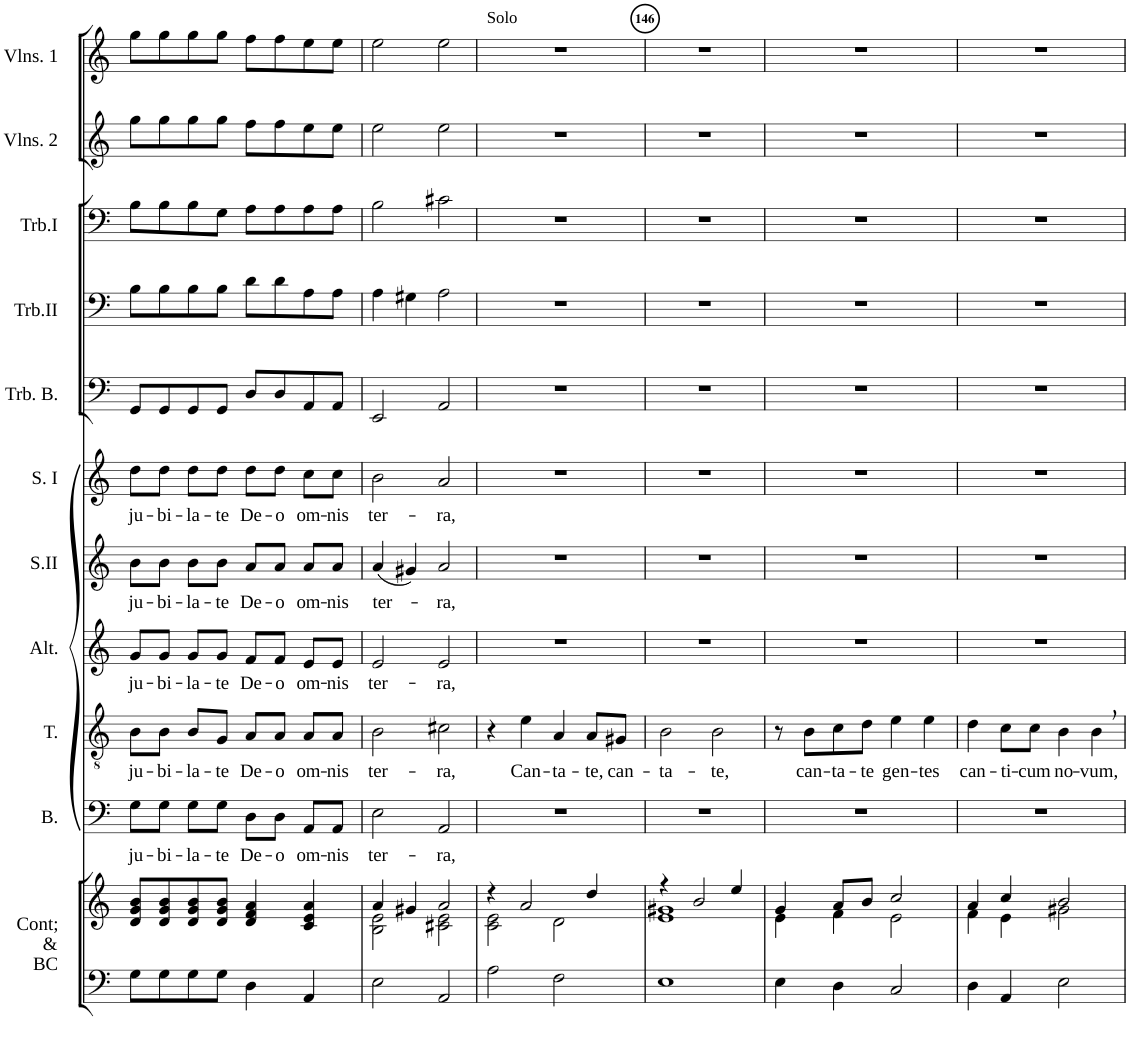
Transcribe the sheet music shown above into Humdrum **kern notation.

**kern	**kern	**kern	**text	**kern	**text	**kern	**text	**kern	**text	**kern	**text	**kern	**kern	**kern	**kern	**kern
*part11	*part11	*part10	*part10	*part9	*part9	*part8	*part8	*part7	*part7	*part6	*part6	*part5	*part4	*part3	*part2	*part1
*staff12	*staff11	*staff10	*staff10	*staff9	*staff9	*staff8	*staff8	*staff7	*staff7	*staff6	*staff6	*staff5	*staff4	*staff3	*staff2	*staff1
*I"Continuo &amp; Basse Continue	*	*I"Basse	*	*I"Ténor	*	*I"Alto	*	*I"Soprano II	*	*I"Soprane I	*	*I"Trombone Basse	*I"Trombone II	*I"Trombone I	*I"Deuxièmes Violons	*I"Premiers Violons
*I'Cont; &amp; BC	*	*I'B.	*	*I'T.	*	*I'Alt.	*	*I'S.II	*	*I'S. I	*	*I'Trb. B.	*I'Trb.II	*I'Trb.I	*I'Vlns. 2	*I'Vlns. 1
!!LO:PB:g=z
*clefF4	*clefG2	*clefF4	*	*clefGv2	*	*clefG2	*	*clefG2	*	*clefG2	*	*clefF4	*clefF4	*clefF4	*clefG2	*clefG2
*k[]	*k[]	*k[]	*	*k[]	*	*k[]	*	*k[]	*	*k[]	*	*k[]	*k[]	*k[]	*k[]	*k[]
*M4/4	*M4/4	*M4/4	*	*M4/4	*	*M4/4	*	*M4/4	*	*M4/4	*	*M4/4	*M4/4	*M4/4	*M4/4	*M4/4
*met(c)	*met(c)	*met(c)	*	*met(c)	*	*met(c)	*	*met(c)	*	*met(c)	*	*met(c)	*met(c)	*met(c)	*met(c)	*met(c)
=143	=143	=143	=143	=143	=143	=143	=143	=143	=143	=143	=143	=143	=143	=143	=143	=143
!	!	!	!LO:LY:b	!	!LO:LY:b	!	!LO:LY:b	!	!LO:LY:b	!	!LO:LY:b	!	!	!	!	!
8G\L	8d/ 8g/ 8b/L	8G\L	ju-	8B\L	ju-	8g/L	ju-	8b\L	ju-	8dd\L	ju-	8GG/L	8B\L	8B\L	8gg\L	8gg\L
!	!	!	!LO:LY:b	!	!LO:LY:b	!	!LO:LY:b	!	!LO:LY:b	!	!LO:LY:b	!	!	!	!	!
8G\	8d/ 8g/ 8b/	8G\J	-bi-	8B\J	-bi-	8g/J	-bi-	8b\J	-bi-	8dd\J	-bi-	8GG/	8B\	8B\	8gg\	8gg\
!	!	!	!LO:LY:b	!	!LO:LY:b	!	!LO:LY:b	!	!LO:LY:b	!	!LO:LY:b	!	!	!	!	!
8G\	8d/ 8g/ 8b/	8G\L	-la-	8B/L	-la-	8g/L	-la-	8b\L	-la-	8dd\L	-la-	8GG/	8B\	8B\	8gg\	8gg\
!	!	!	!LO:LY:b	!	!LO:LY:b	!	!LO:LY:b	!	!LO:LY:b	!	!LO:LY:b	!	!	!	!	!
8G\J	8d/ 8g/ 8b/J	8G\J	-te	8G/J	-te	8g/J	-te	8b\J	-te	8dd\J	-te	8GG/J	8B\J	8G\J	8gg\J	8gg\J
!	!	!	!LO:LY:b	!	!LO:LY:b	!	!LO:LY:b	!	!LO:LY:b	!	!LO:LY:b	!	!	!	!	!
4D\	4d/ 4f/ 4a/	8D\L	De-	8A/L	De-	8f/L	De-	8a/L	De-	8dd\L	De-	8D/L	8d\L	8A\L	8ff\L	8ff\L
!	!	!	!LO:LY:b	!	!LO:LY:b	!	!LO:LY:b	!	!LO:LY:b	!	!LO:LY:b	!	!	!	!	!
.	.	8D\J	-o	8A/J	-o	8f/J	-o	8a/J	-o	8dd\J	-o	8D/	8d\	8A\	8ff\	8ff\
!	!	!	!LO:LY:b	!	!LO:LY:b	!	!LO:LY:b	!	!LO:LY:b	!	!LO:LY:b	!	!	!	!	!
4AA/	4c/ 4e/ 4a/	8AA/L	om-	8A/L	om-	8e/L	om-	8a/L	om-	8cc\L	om-	8AA/	8A\	8A\	8ee\	8ee\
!	!	!	!LO:LY:b	!	!LO:LY:b	!	!LO:LY:b	!	!LO:LY:b	!	!LO:LY:b	!	!	!	!	!
.	.	8AA/J	-nis	8A/J	-nis	8e/J	-nis	8a/J	-nis	8cc\J	-nis	8AA/J	8A\J	8A\J	8ee\J	8ee\J
=144	=144	=144	=144	=144	=144	=144	=144	=144	=144	=144	=144	=144	=144	=144	=144	=144
*	*^	*	*	*	*	*	*	*	*	*	*	*	*	*	*	*
!	!	!	!	!LO:LY:b	!	!LO:LY:b	!	!LO:LY:b	!	!LO:LY:b	!	!LO:LY:b	!	!	!	!	!
2E\	4a/	2B\ 2e\	2E\	ter-	2B\	ter-	2e/	ter-	(4a/	ter-	2b\	ter-	2EE/	4A\	2B\	2ee\	2ee\
.	4g#X/	.	.	.	.	.	.	.	4g#X/)	.	.	.	.	4G#X\	.	.	.
!	!	!	!	!LO:LY:b	!	!LO:LY:b	!	!LO:LY:b	!	!LO:LY:b	!	!LO:LY:b	!	!	!	!	!
2AA/	2a/	2c#X\ 2e\	2AA/	-ra,	2c#X\	-ra,	2e/	-ra,	2a/	-ra,	2a/	-ra,	2AA/	2A\	2c#X\	2ee\	2ee\
=145	=145	=145	=145	=145	=145	=145	=145	=145	=145	=145	=145	=145	=145	=145	=145	=145	=145
!	!	!	!	!	!	!	!	!	!	!	!	!	!	!	!	!	!LO:TX:a:t=Solo
2A\	4r	2c\ 2e\	1r	.	4r	.	1r	.	1r	.	1r	.	1r	1r	1r	1r	1r
!	!	!	!	!	!	!LO:LY:b	!	!	!	!	!	!	!	!	!	!	!
.	2a/	.	.	.	4e\	Can-	.	.	.	.	.	.	.	.	.	.	.
!	!	!	!	!	!	!LO:LY:b	!	!	!	!	!	!	!	!	!	!	!
2F\	.	2d\	.	.	4A/	-ta-	.	.	.	.	.	.	.	.	.	.	.
!	!	!	!	!	!	!LO:LY:b	!	!	!	!	!	!	!	!	!	!	!
.	4dd/	.	.	.	8A/L	-te,	.	.	.	.	.	.	.	.	.	.	.
!	!	!	!	!	!	!LO:LY:b	!	!	!	!	!	!	!	!	!	!	!
.	.	.	.	.	8G#X/J	can-	.	.	.	.	.	.	.	.	.	.	.
=146	=146	=146	=146	=146	=146	=146	=146	=146	=146	=146	=146	=146	=146	=146	=146	=146	=146
!	!	!	!	!	!	!LO:LY:b	!	!	!	!	!	!	!	!	!	!	!
1E	4r	1e 1g#X	1r	.	2B\	-ta-	1r	.	1r	.	1r	.	1r	1r	1r	1r	1r
.	2b/	.	.	.	.	.	.	.	.	.	.	.	.	.	.	.	.
!	!	!	!	!	!	!LO:LY:b	!	!	!	!	!	!	!	!	!	!	!
.	.	.	.	.	2B\	-te,	.	.	.	.	.	.	.	.	.	.	.
.	4ee/	.	.	.	.	.	.	.	.	.	.	.	.	.	.	.	.
=147	=147	=147	=147	=147	=147	=147	=147	=147	=147	=147	=147	=147	=147	=147	=147	=147	=147
4E\	4g/	4e\	1r	.	8r	.	1r	.	1r	.	1r	.	1r	1r	1r	1r	1r
!	!	!	!	!	!	!LO:LY:b	!	!	!	!	!	!	!	!	!	!	!
.	.	.	.	.	8B\L	can-	.	.	.	.	.	.	.	.	.	.	.
!	!	!	!	!	!	!LO:LY:b	!	!	!	!	!	!	!	!	!	!	!
4D\	8a/L	4f\	.	.	8c\	-ta-	.	.	.	.	.	.	.	.	.	.	.
!	!	!	!	!	!	!LO:LY:b	!	!	!	!	!	!	!	!	!	!	!
.	8b/J	.	.	.	8d\J	-te	.	.	.	.	.	.	.	.	.	.	.
!	!	!	!	!	!	!LO:LY:b	!	!	!	!	!	!	!	!	!	!	!
2C/	2cc/	2e\	.	.	4e\	gen-	.	.	.	.	.	.	.	.	.	.	.
!	!	!	!	!	!	!LO:LY:b	!	!	!	!	!	!	!	!	!	!	!
.	.	.	.	.	4e\	-tes	.	.	.	.	.	.	.	.	.	.	.
=148	=148	=148	=148	=148	=148	=148	=148	=148	=148	=148	=148	=148	=148	=148	=148	=148	=148
!	!	!	!	!	!	!LO:LY:b	!	!	!	!	!	!	!	!	!	!	!
4D\	4a/	4f\	1r	.	4d\	can-	1r	.	1r	.	1r	.	1r	1r	1r	1r	1r
!	!	!	!	!	!	!LO:LY:b	!	!	!	!	!	!	!	!	!	!	!
4AA/	4cc/	4e\	.	.	8c\L	-ti-	.	.	.	.	.	.	.	.	.	.	.
!	!	!	!	!	!	!LO:LY:b	!	!	!	!	!	!	!	!	!	!	!
.	.	.	.	.	8c\J	-cum	.	.	.	.	.	.	.	.	.	.	.
!	!	!	!	!	!	!LO:LY:b	!	!	!	!	!	!	!	!	!	!	!
2E\	2b/	2g#X\	.	.	4B\	no-	.	.	.	.	.	.	.	.	.	.	.
!	!	!	!	!	!	!LO:LY:b	!	!	!	!	!	!	!	!	!	!	!
.	.	.	.	.	4B,\	-vum,	.	.	.	.	.	.	.	.	.	.	.
*	*v	*v	*	*	*	*	*	*	*	*	*	*	*	*	*	*	*
=	=	=	=	=	=	=	=	=	=	=	=	=	=	=	=	=
*-	*-	*-	*-	*-	*-	*-	*-	*-	*-	*-	*-	*-	*-	*-	*-	*-
